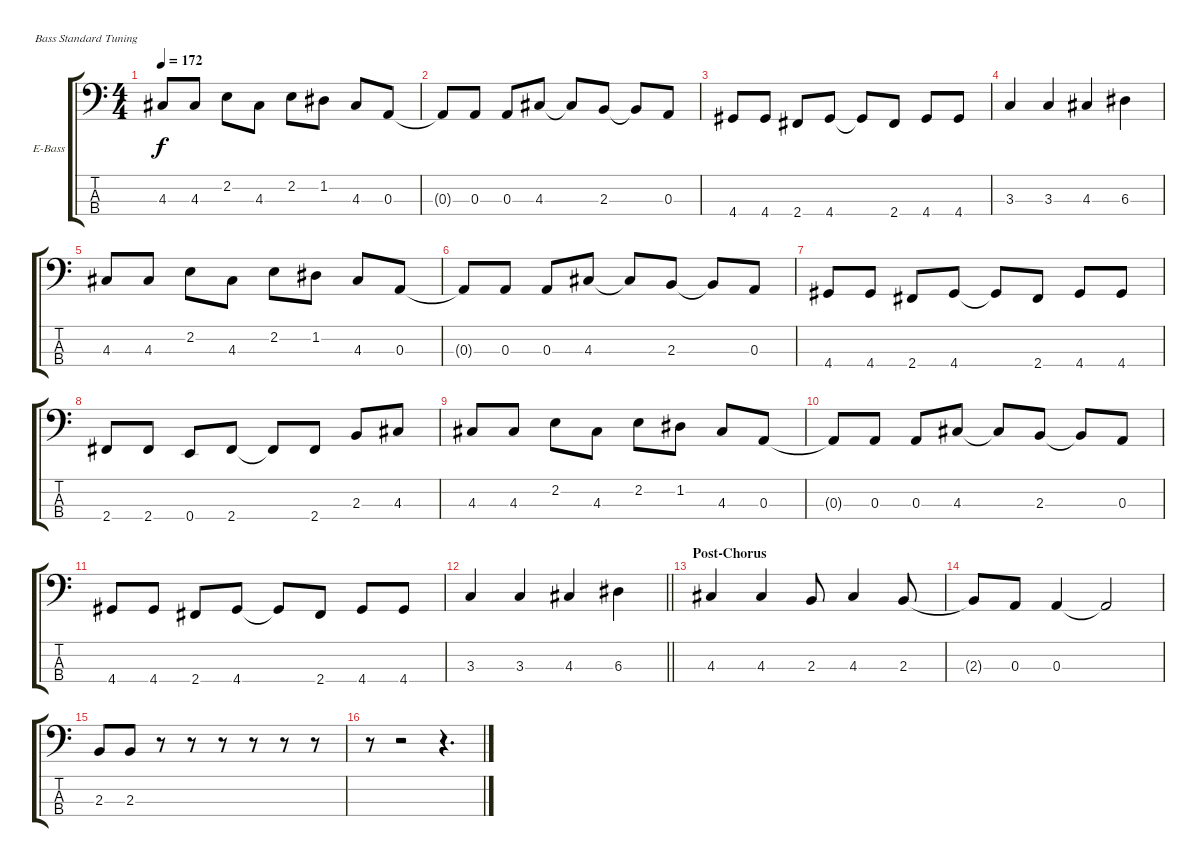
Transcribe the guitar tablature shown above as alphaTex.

\bracketExtendMode groupsimilarinstruments
\firstSystemTrackNameOrientation horizontal
\otherSystemsTrackNameOrientation horizontal
\track ("Bass" "E-Bass") {instrument electricbasspick}
\staff {score tabs}
\tuning (G2 D2 A1 E1)
\ts (4 4)
\tempo 172
\clef f4
\ks c
4.3.8{dy f} 4.3.8 2.2.8 4.3.8 2.2.8 1.2.8 4.3.8 0.3.8 |
0.3{t}.8 0.3.8 0.3.8 4.3.8 4.3{t}.8 2.3.8 2.3{t}.8 0.3.8 |
4.4.8 4.4.8 2.4.8 4.4.8 4.4{t}.8 2.4.8 4.4.8 4.4.8 |
3.3.4 3.3.4 4.3.4 6.3.4 |
4.3.8 4.3.8 2.2.8 4.3.8 2.2.8 1.2.8 4.3.8 0.3.8 |
0.3{t}.8 0.3.8 0.3.8 4.3.8 4.3{t}.8 2.3.8 2.3{t}.8 0.3.8 |
4.4.8 4.4.8 2.4.8 4.4.8 4.4{t}.8 2.4.8 4.4.8 4.4.8 |
2.4.8 2.4.8 0.4.8 2.4.8 2.4{t}.8 2.4.8 2.3.8 4.3.8 |
4.3.8 4.3.8 2.2.8 4.3.8 2.2.8 1.2.8 4.3.8 0.3.8 |
0.3{t}.8 0.3.8 0.3.8 4.3.8 4.3{t}.8 2.3.8 2.3{t}.8 0.3.8 |
4.4.8 4.4.8 2.4.8 4.4.8 4.4{t}.8 2.4.8 4.4.8 4.4.8 |
\barLineRight lightlight
3.3.4 3.3.4 4.3.4 6.3.4 |
\section ("" "Post-Chorus")
4.3.4 4.3.4 2.3.8 4.3.4 2.3.8 |
2.3{t}.8 0.3.8 0.3.4 0.3{t}.2 |
2.3.8 2.3.8 r.8 r.8 r.8 r.8 r.8 r.8 |
r.8 r.2 r.4{d}
